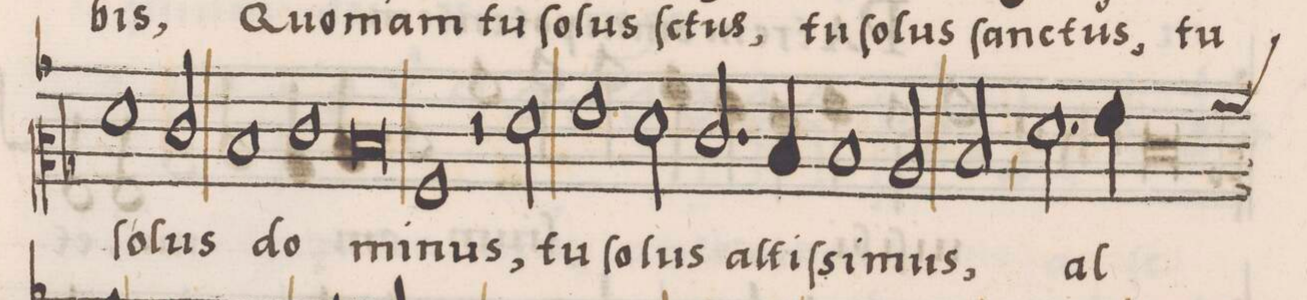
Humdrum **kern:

**kern	**text
*I"ALTVS	*
*clefC2	*
*k[b-]	*
*met(C|)	*
*M2/1	*
1f\	ſo-
=108-	=108-
2e/	-lus
1d/	do-
=109-	=109-
1e\	.
0d/	-mi-
=110-	=110-
1A/	-nus,
=111-	=111-
2r	.
2f\	tu
1g\	ſo-
=112-	=112-
2f\	-lus
2.e/	al-
4d/	-tiſ-
1d/	-si-
=113-	=113-
2c/	-mus,
2d,/	.
2.f\	al-
=114-	=114-
*custos:a	*
4g\	.
*-	*-
